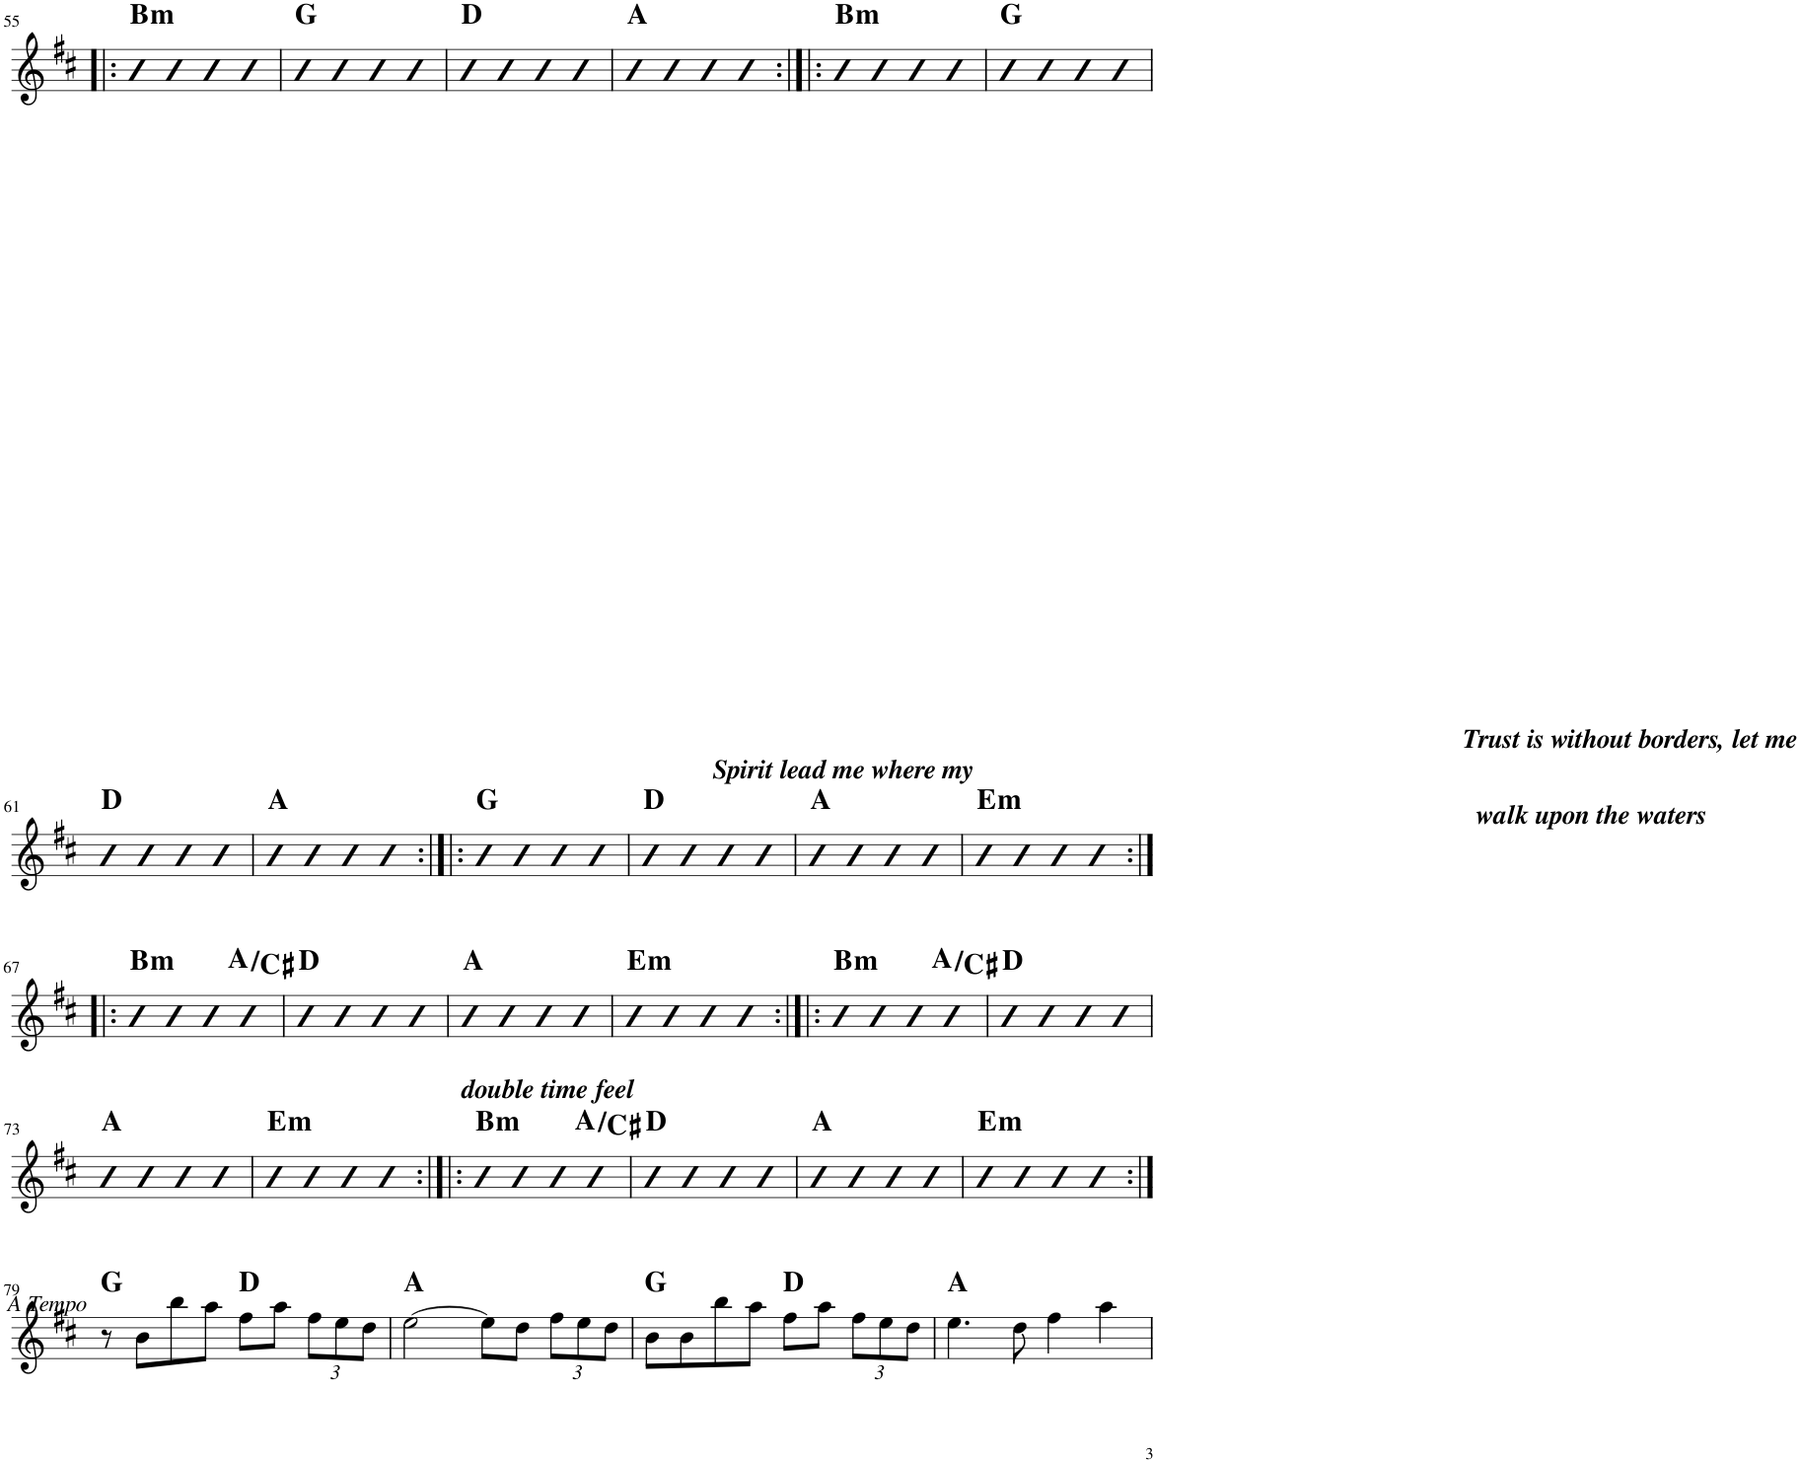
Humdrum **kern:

**kern	**harte
*part1	*part1
*staff1	*
*I"Piano	*
*I'Pno.	*
!!LO:PB:g=z
*clefG2	*
*k[f#c#]	*
*M4/4	*
=55!|:	=55!|:
!LO:TX:b:Bi:t=Spirit lead me where my	!LO:H:kt=m
4b	B:min
4b	.
4b	.
4b	.
=56	=56
!LO:TX:b:Bi:t=Trust is without borders, let me	!
4b	G:maj
4b	.
4b	.
4b	.
=57	=57
4b	D:maj
!LO:TX:b:Bi:t=walk upon the waters	!
4b	.
4b	.
4b	.
=58	=58
4b	A:maj
4b	.
4b	.
4b	.
=59:|!|:	=59:|!|:
!	!LO:H:kt=m
4b	B:min
4b	.
4b	.
4b	.
=60	=60
4b	G:maj
4b	.
4b	.
4b	.
!!LO:LB:g=z
=61	=61
4b	D:maj
4b	.
4b	.
4b	.
=62	=62
4b	A:maj
4b	.
4b	.
4b	.
=63:|!|:	=63:|!|:
4b	G:maj
4b	.
4b	.
4b	.
=64	=64
4b	D:maj
4b	.
4b	.
4b	.
=65	=65
4b	A:maj
4b	.
4b	.
4b	.
=66	=66
!	!LO:H:kt=m
4b	E:min
4b	.
4b	.
4b	.
!!LO:LB:g=z
=67:|!|:	=67:|!|:
!	!LO:H:kt=m
4b	B:min
4b	.
4b	.
4b	A:maj/3
=68	=68
4b	D:maj
4b	.
4b	.
4b	.
=69	=69
4b	A:maj
4b	.
4b	.
4b	.
=70	=70
!	!LO:H:kt=m
4b	E:min
4b	.
4b	.
4b	.
=71:|!|:	=71:|!|:
!	!LO:H:kt=m
4b	B:min
4b	.
4b	.
4b	A:maj/3
=72	=72
4b	D:maj
4b	.
4b	.
4b	.
!!LO:LB:g=z
=73	=73
4b	A:maj
4b	.
4b	.
4b	.
=74	=74
!	!LO:H:kt=m
4b	E:min
4b	.
4b	.
4b	.
=75:|!|:	=75:|!|:
!LO:TX:a:Bi:t=double time feel	!LO:H:kt=m
4b	B:min
4b	.
4b	.
4b	A:maj/3
=76	=76
4b	D:maj
4b	.
4b	.
4b	.
=77	=77
4b	A:maj
4b	.
4b	.
4b	.
=78	=78
!	!LO:H:kt=m
4b	E:min
4b	.
4b	.
4b	.
!!LO:LB:g=z
=79:|!	=79:|!
8r	G:maj
!LO:TX:b:i:t=A Tempo	!
8b\L	.
8bb\	.
8aa\J	.
8ff#\L	D:maj
8aa\J	.
*Xbrackettup	*
12ff#\L	.
12ee\	.
12dd\J	.
=80	=80
[2ee\	A:maj
8ee\L]	.
8dd\J	.
12ff#\L	.
12ee\	.
12dd\J	.
=81	=81
8b\L	G:maj
8b\	.
8bb\	.
8aa\J	.
8ff#\L	D:maj
8aa\J	.
12ff#\L	.
12ee\	.
12dd\J	.
=82	=82
4.ee\	A:maj
8dd\	.
4ff#\	.
4aa\	.
=	=
*-	*-
